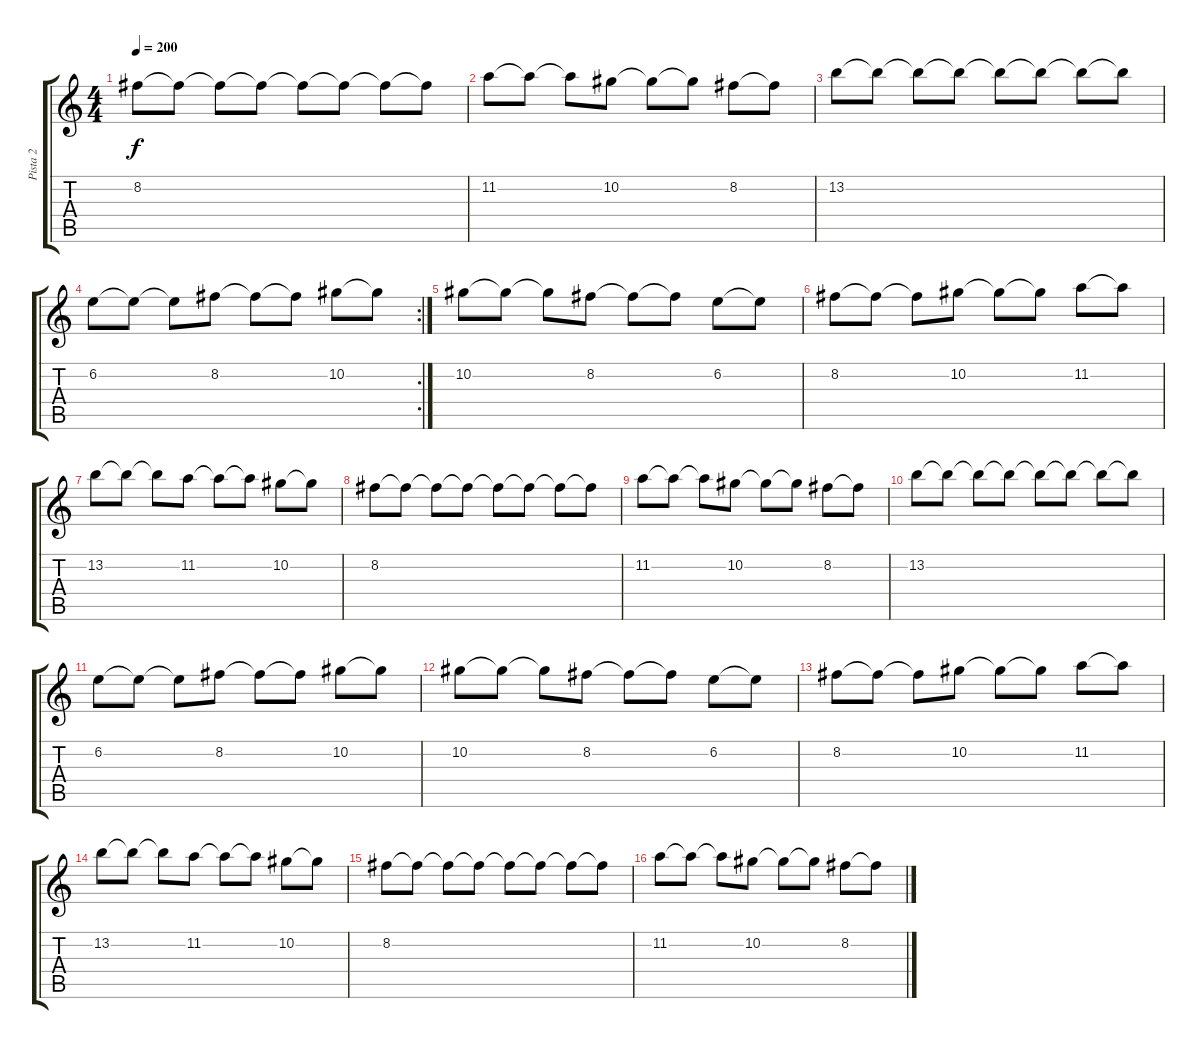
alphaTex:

\track ("Pista 2" "Pista 2") {instrument distortionguitar}
\staff {score tabs}
\tuning (Eb4 Bb3 Gb3 Db3 Ab2 Eb2) {hide}
\ts (4 4)
\tempo 200
\clef g2
\ks c
8.2.8{dy f} 8.2{t}.8 8.2{t}.8 8.2{t}.8 8.2{t}.8 8.2{t}.8 8.2{t}.8 8.2{t}.8 |
11.2.8 11.2{t}.8 11.2{t}.8 10.2.8 10.2{t}.8 10.2{t}.8 8.2.8 8.2{t}.8 |
13.2.8 13.2{t}.8 13.2{t}.8 13.2{t}.8 13.2{t}.8 13.2{t}.8 13.2{t}.8 13.2{t}.8 |
\rc 2
6.2.8 6.2{t}.8 6.2{t}.8 8.2.8 8.2{t}.8 8.2{t}.8 10.2.8 10.2{t}.8 |
10.2.8{volume 13} 10.2{t}.8 10.2{t}.8 8.2.8 8.2{t}.8 8.2{t}.8 6.2.8 6.2{t}.8 |
8.2.8 8.2{t}.8 8.2{t}.8 10.2.8 10.2{t}.8 10.2{t}.8 11.2.8 11.2{t}.8 |
13.2.8{volume 11} 13.2{t}.8 13.2{t}.8 11.2.8 11.2{t}.8 11.2{t}.8 10.2.8 10.2{t}.8 |
8.2.8 8.2{t}.8 8.2{t}.8 8.2{t}.8 8.2{t}.8 8.2{t}.8 8.2{t}.8 8.2{t}.8 |
11.2.8{volume 9} 11.2{t}.8 11.2{t}.8 10.2.8 10.2{t}.8 10.2{t}.8 8.2.8 8.2{t}.8 |
13.2.8 13.2{t}.8 13.2{t}.8 13.2{t}.8 13.2{t}.8 13.2{t}.8 13.2{t}.8 13.2{t}.8 |
6.2.8{volume 7} 6.2{t}.8 6.2{t}.8 8.2.8 8.2{t}.8 8.2{t}.8 10.2.8 10.2{t}.8 |
10.2.8 10.2{t}.8 10.2{t}.8 8.2.8 8.2{t}.8 8.2{t}.8 6.2.8 6.2{t}.8 |
8.2.8{volume 6} 8.2{t}.8 8.2{t}.8 10.2.8 10.2{t}.8 10.2{t}.8 11.2.8 11.2{t}.8 |
13.2.8 13.2{t}.8 13.2{t}.8 11.2.8 11.2{t}.8 11.2{t}.8 10.2.8 10.2{t}.8 |
8.2.8{volume 5} 8.2{t}.8 8.2{t}.8 8.2{t}.8 8.2{t}.8 8.2{t}.8 8.2{t}.8 8.2{t}.8 |
11.2.8 11.2{t}.8 11.2{t}.8 10.2.8 10.2{t}.8 10.2{t}.8 8.2.8 8.2{t}.8
